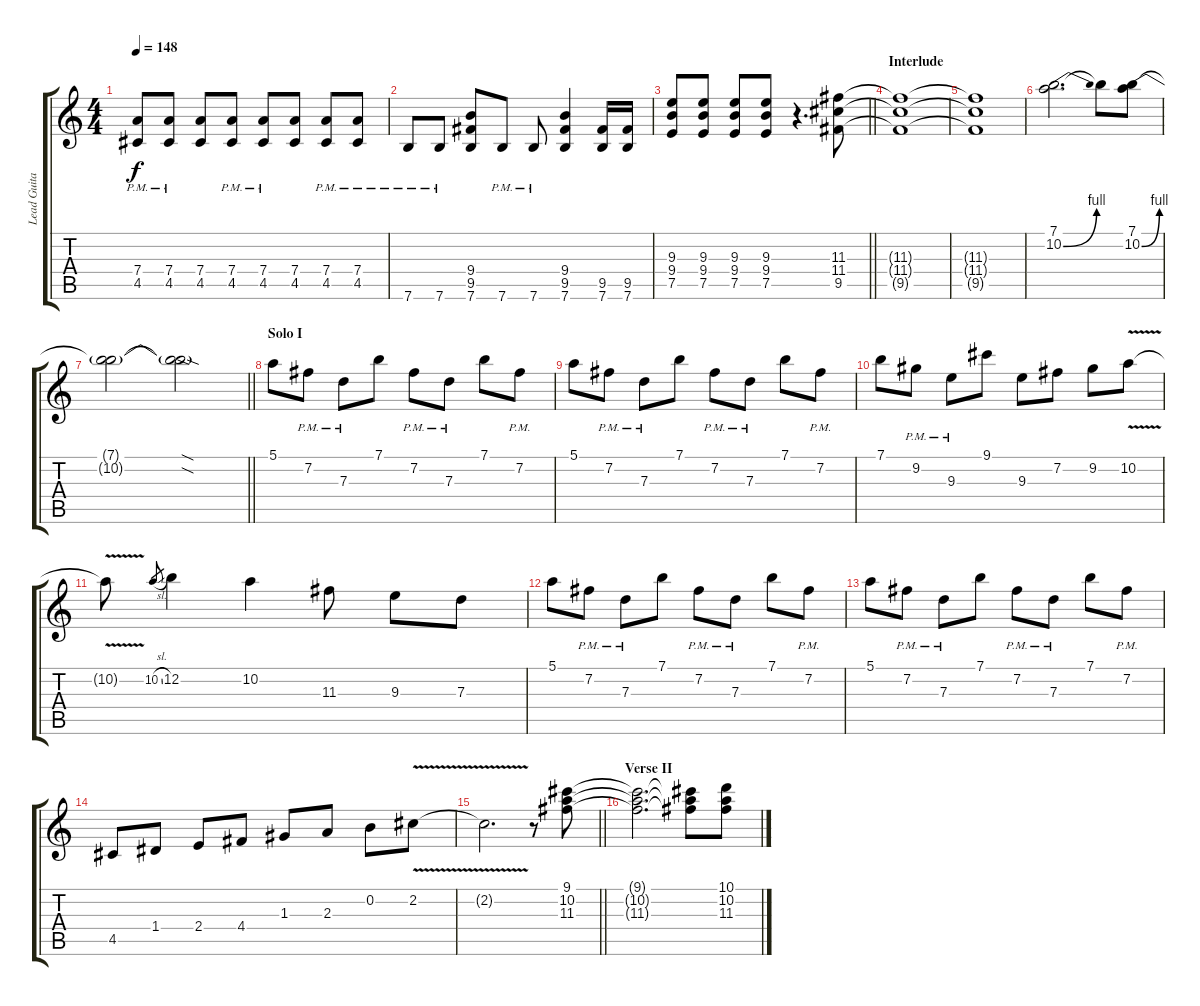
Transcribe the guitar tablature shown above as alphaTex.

\track ("Lead Guitar" "Lead Guita") {instrument distortionguitar}
\staff {score tabs}
\tuning (E4 B3 G3 D3 A2 E2) {hide}
\ts (4 4)
\tempo 148
\clef g2
\ks c
(7.4{pm} 4.5{pm}).8{dy f} (7.4{pm} 4.5{pm}).8 (7.4 4.5).8 (7.4{pm} 4.5{pm}).8 (7.4{pm} 4.5{pm}).8 (7.4 4.5).8 (7.4{pm} 4.5{pm}).8 (7.4{pm} 4.5{pm}).8 |
7.6{pm}.8 7.6{pm}.8 (9.4 9.5 7.6).8 7.6{pm}.8 7.6{pm}.8 (9.4 9.5 7.6).4 (9.5 7.6).16 (9.5 7.6).16 |
\barLineRight lightlight
(9.3 9.4 7.5).8 (9.3 9.4 7.5).8 (9.3 9.4 7.5).8 (9.3 9.4 7.5).8 r.4{d} (11.3 11.4 9.5).8 |
\section ("" "Interlude")
(11.3{t} 11.4{t} 9.5{t}).1 |
(11.3{t} 11.4{t} 9.5{t}).1 |
(7.1 10.2{be (bend 0 0 60 4)}).2{d} 7.1{t}.8 (7.1 10.2{be (bend 0 0 60 4)}).8 |
\barLineRight lightlight
(7.1{t} 10.2{t}).2 (7.1{sod t} 10.2{sod t}).2 |
\section ("" "Solo I")
5.1.8 7.2{pm}.8 7.3{pm}.8 7.1.8 7.2{pm}.8 7.3{pm}.8 7.1.8 7.2{pm}.8 |
5.1.8 7.2{pm}.8 7.3{pm}.8 7.1.8 7.2{pm}.8 7.3{pm}.8 7.1.8 7.2{pm}.8 |
7.1.8 9.2{pm}.8 9.3{pm}.8 9.1.8 9.3.8 7.2.8 9.2.8 10.2{v}.8 |
10.2{t}.8 10.2{sl}.8{gr} 12.2.4 10.2.4 11.3.8 9.3.8 7.3.8 |
5.1.8 7.2{pm}.8 7.3{pm}.8 7.1.8 7.2{pm}.8 7.3{pm}.8 7.1.8 7.2{pm}.8 |
5.1.8 7.2{pm}.8 7.3{pm}.8 7.1.8 7.2{pm}.8 7.3{pm}.8 7.1.8 7.2{pm}.8 |
4.5.8 1.4.8 2.4.8 4.4.8 1.3.8 2.3.8 0.2.8 2.2{v}.8 |
\barLineRight lightlight
2.2{t}.2{d} r.8 (9.1 10.2 11.3).8{volume 6 instrument electricguitarjazz} |
\section ("" "Verse II")
(9.1{t} 10.2{t} 11.3{t}).2{d} (9.1{t} 10.2{t} 11.3{t}).8 (10.1 10.2 11.3).8
